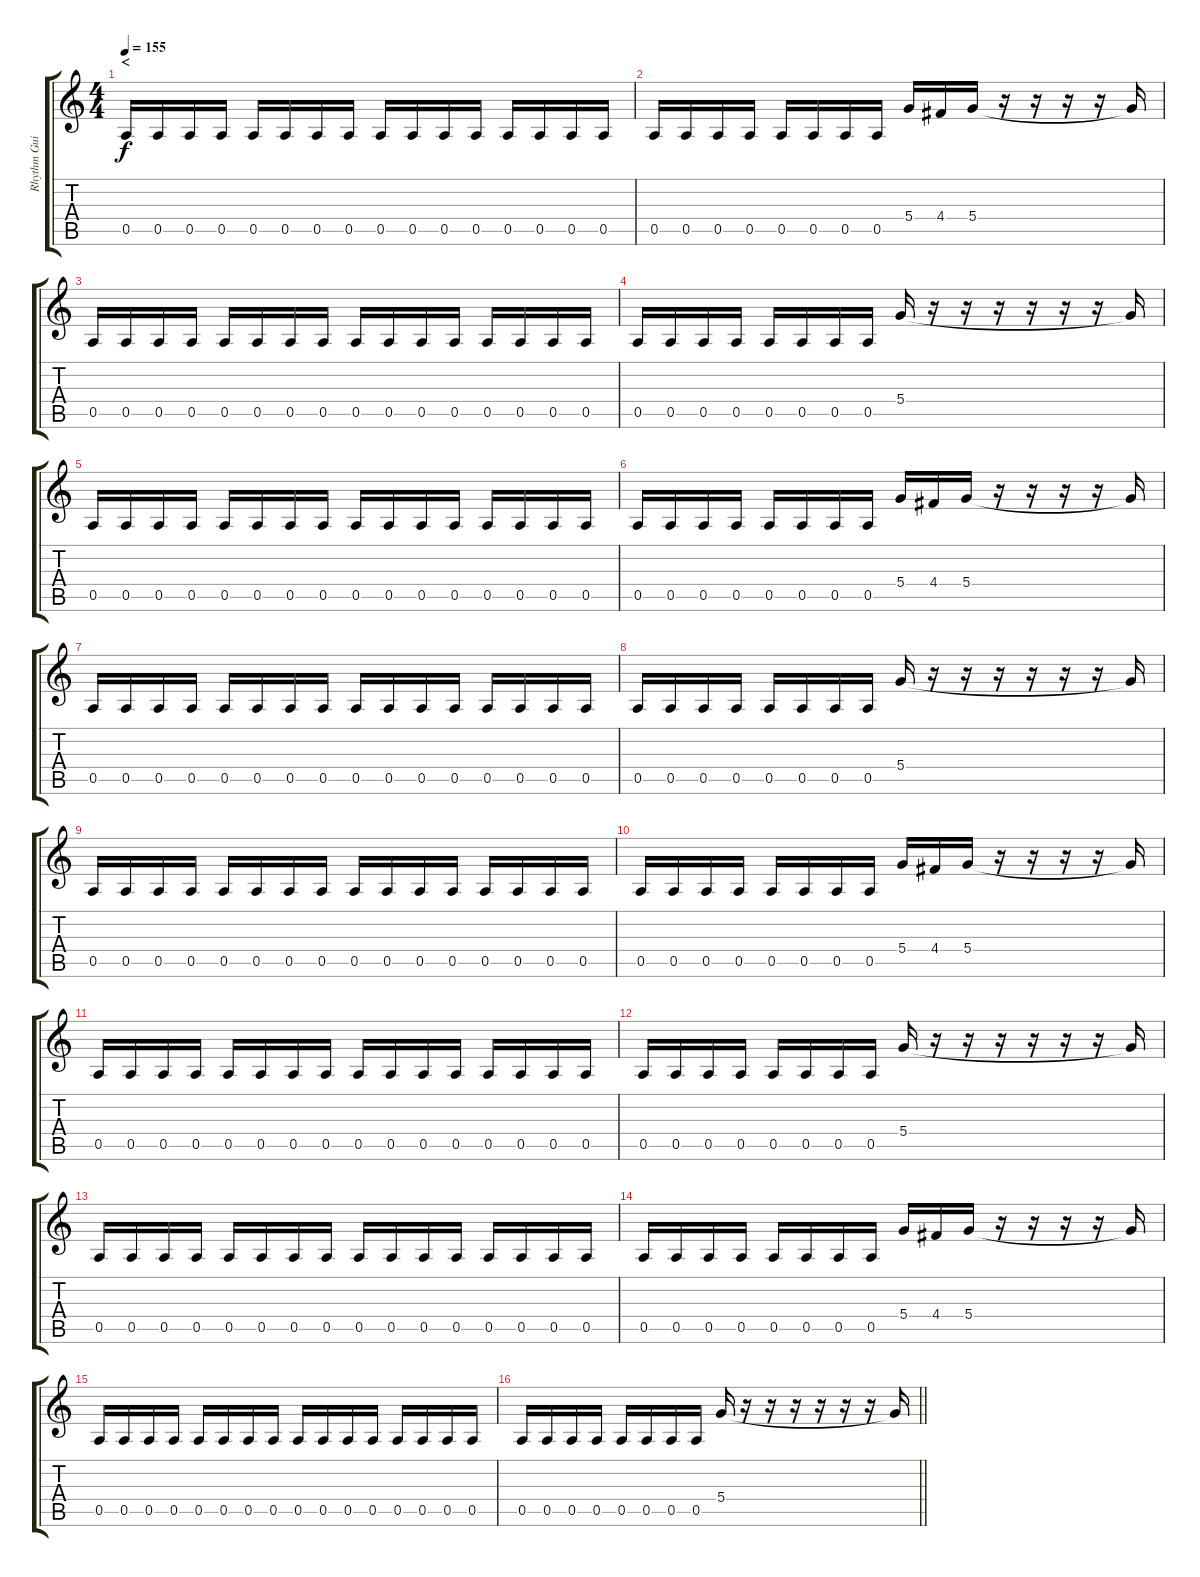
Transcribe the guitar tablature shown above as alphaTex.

\track ("Rhythm Guitar" "Rhythm Gui") {instrument distortionguitar}
\staff {score tabs}
\tuning (E4 B3 G3 D3 A2 E2) {hide}
\ts (4 4)
\section ("" "<")
\tempo 155
\clef g2
\ks c
0.5.16{dy f} 0.5.16 0.5.16 0.5.16 0.5.16 0.5.16 0.5.16 0.5.16 0.5.16 0.5.16 0.5.16 0.5.16 0.5.16 0.5.16 0.5.16 0.5.16 |
0.5.16 0.5.16 0.5.16 0.5.16 0.5.16 0.5.16 0.5.16 0.5.16 5.4.16 4.4.16 5.4.16 r.16 r.16 r.16 r.16 5.4{t}.16 |
0.5.16 0.5.16 0.5.16 0.5.16 0.5.16 0.5.16 0.5.16 0.5.16 0.5.16 0.5.16 0.5.16 0.5.16 0.5.16 0.5.16 0.5.16 0.5.16 |
0.5.16 0.5.16 0.5.16 0.5.16 0.5.16 0.5.16 0.5.16 0.5.16 5.4.16 r.16 r.16 r.16 r.16 r.16 r.16 5.4{t}.16 |
0.5.16 0.5.16 0.5.16 0.5.16 0.5.16 0.5.16 0.5.16 0.5.16 0.5.16 0.5.16 0.5.16 0.5.16 0.5.16 0.5.16 0.5.16 0.5.16 |
0.5.16 0.5.16 0.5.16 0.5.16 0.5.16 0.5.16 0.5.16 0.5.16 5.4.16 4.4.16 5.4.16 r.16 r.16 r.16 r.16 5.4{t}.16 |
0.5.16 0.5.16 0.5.16 0.5.16 0.5.16 0.5.16 0.5.16 0.5.16 0.5.16 0.5.16 0.5.16 0.5.16 0.5.16 0.5.16 0.5.16 0.5.16 |
0.5.16 0.5.16 0.5.16 0.5.16 0.5.16 0.5.16 0.5.16 0.5.16 5.4.16 r.16 r.16 r.16 r.16 r.16 r.16 5.4{t}.16 |
0.5.16 0.5.16 0.5.16 0.5.16 0.5.16 0.5.16 0.5.16 0.5.16 0.5.16 0.5.16 0.5.16 0.5.16 0.5.16 0.5.16 0.5.16 0.5.16 |
0.5.16 0.5.16 0.5.16 0.5.16 0.5.16 0.5.16 0.5.16 0.5.16 5.4.16 4.4.16 5.4.16 r.16 r.16 r.16 r.16 5.4{t}.16 |
0.5.16 0.5.16 0.5.16 0.5.16 0.5.16 0.5.16 0.5.16 0.5.16 0.5.16 0.5.16 0.5.16 0.5.16 0.5.16 0.5.16 0.5.16 0.5.16 |
0.5.16 0.5.16 0.5.16 0.5.16 0.5.16 0.5.16 0.5.16 0.5.16 5.4.16 r.16 r.16 r.16 r.16 r.16 r.16 5.4{t}.16 |
0.5.16 0.5.16 0.5.16 0.5.16 0.5.16 0.5.16 0.5.16 0.5.16 0.5.16 0.5.16 0.5.16 0.5.16 0.5.16 0.5.16 0.5.16 0.5.16 |
0.5.16 0.5.16 0.5.16 0.5.16 0.5.16 0.5.16 0.5.16 0.5.16 5.4.16 4.4.16 5.4.16 r.16 r.16 r.16 r.16 5.4{t}.16 |
0.5.16 0.5.16 0.5.16 0.5.16 0.5.16 0.5.16 0.5.16 0.5.16 0.5.16 0.5.16 0.5.16 0.5.16 0.5.16 0.5.16 0.5.16 0.5.16 |
\barLineRight lightlight
0.5.16 0.5.16 0.5.16 0.5.16 0.5.16 0.5.16 0.5.16 0.5.16 5.4.16 r.16 r.16 r.16 r.16 r.16 r.16 5.4{t}.16
